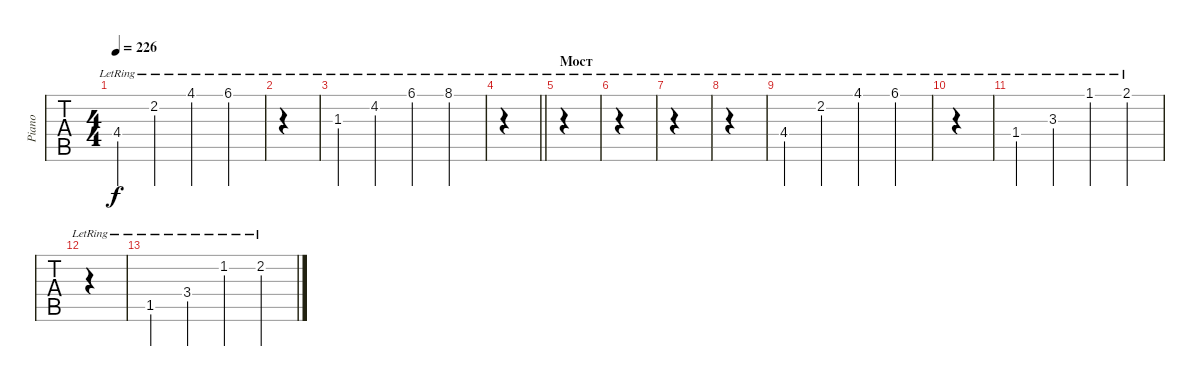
\track ("Piano" "Piano") {instrument brightacousticpiano}
\staff {tabs}
\tuning (E4 B3 G3 D3 A2 E2) {hide}
\ts (4 4)
\tempo 226
\clef g2
\ks c
4.4{lr}.4{dy f} 2.2{lr}.4 4.1{lr}.4 6.1{lr}.4 |
|
1.3{lr}.4 4.2{lr}.4 6.1{lr}.4 8.1{lr}.4 |
\barLineRight lightlight
|
\section ("" "Мост")
|
|
|
|
4.4{lr}.4 2.2{lr}.4 4.1{lr}.4 6.1{lr}.4 |
|
1.4{lr}.4 3.3{lr}.4 1.1{lr}.4 2.1{lr}.4 |
|
1.5{lr}.4 3.4{lr}.4 1.2{lr}.4 2.2{lr}.4
